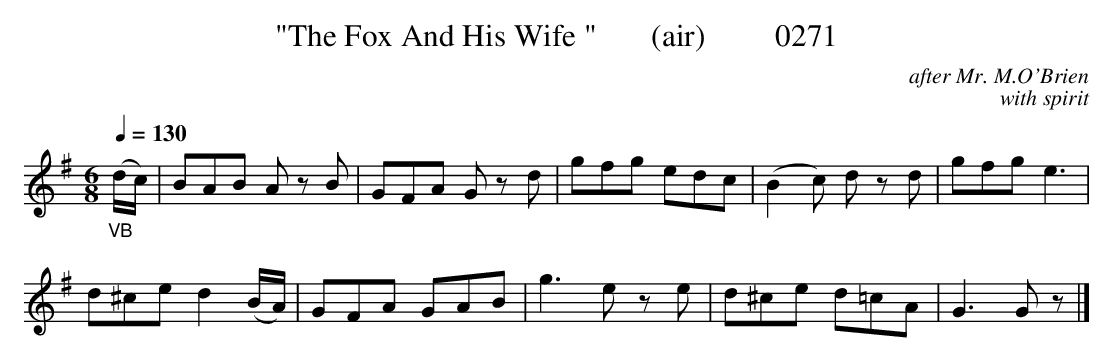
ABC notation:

X:1
T:"The Fox And His Wife "       (air)         0271
C:after Mr. M.O'Brien
C:with spirit
Q:1/4=130
M:6/8
L:1/8
K:G
"_VB"(d/2c/2)|BAB A zB|GFA G zd|gfg edc|(B2c) d zd|gfg e3|
d^ce d2(B/2A/2)|GFA GAB|g3e ze|d^ce d=cA|G3G z|]
